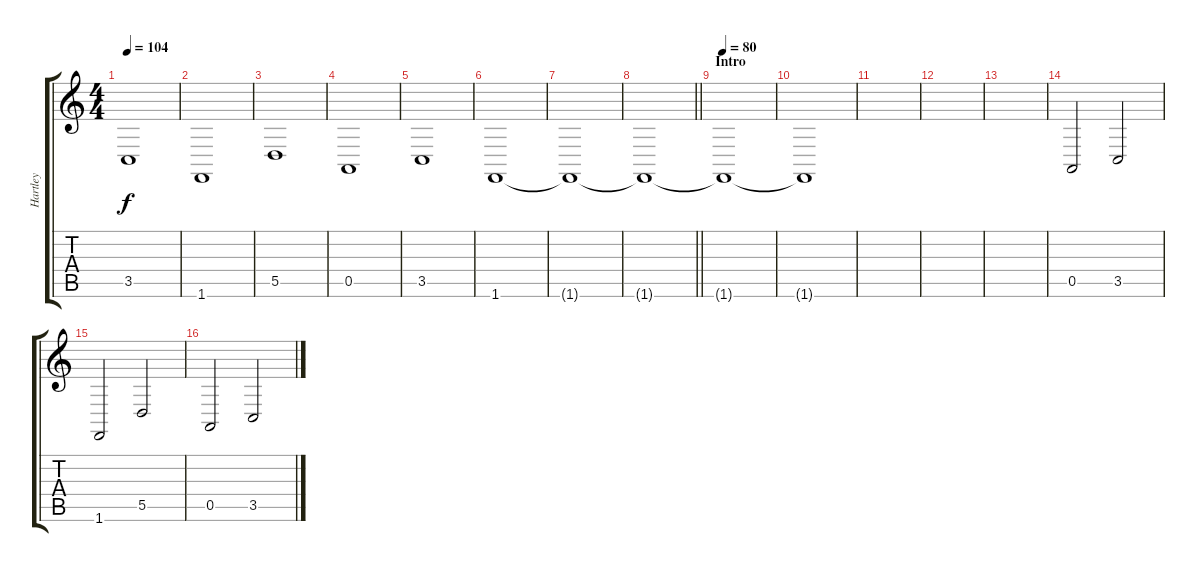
\track ("Hartley" "Hartley") {instrument acousticgrandpiano}
\staff {score tabs}
\tuning (E4 B3 G3 D3 A2 E2) {hide}
\ts (4 4)
\tempo 104
\clef g2
\ks c
3.5.1{dy f} |
1.6.1 |
5.5.1 |
0.5.1 |
3.5.1 |
1.6.1 |
1.6{t}.1 |
\barLineRight lightlight
1.6{t}.1 |
\section ("" "Intro")
\tempo 80
1.6{t}.1{volume 6} |
1.6{t}.1 |
|
|
|
0.5.2{volume 14} 3.5.2 |
1.6.2 5.5.2 |
0.5.2 3.5.2
